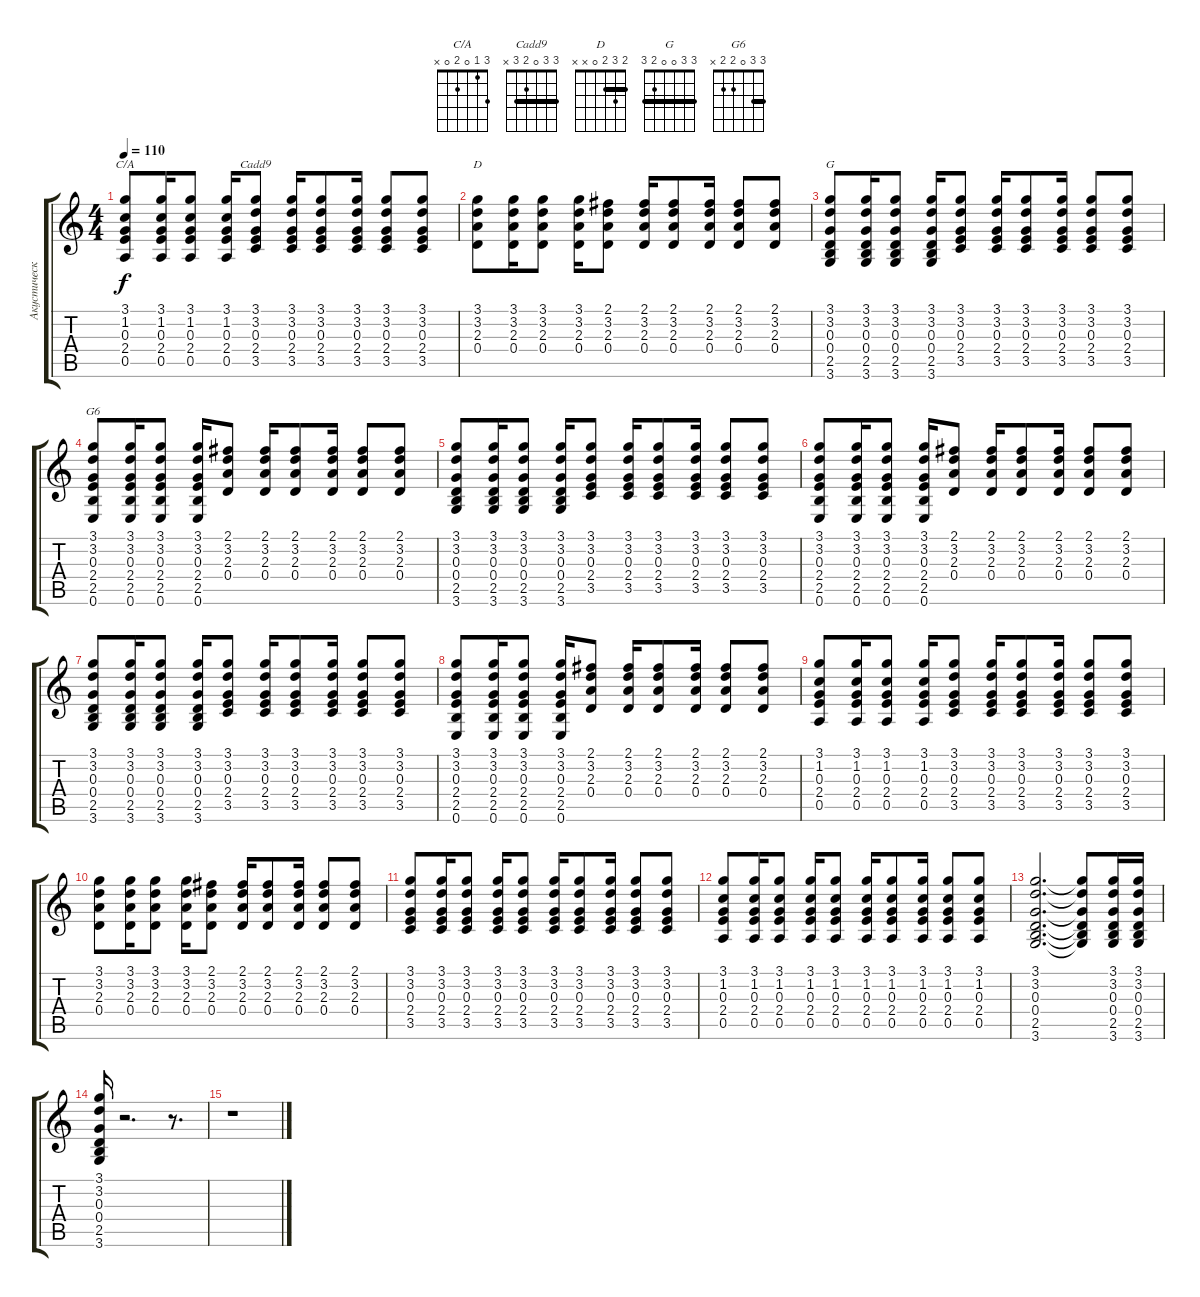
\track ("Акустическая Гитара" "Акустическ") {instrument acousticguitarsteel}
\staff {score tabs}
\tuning (E4 B3 G3 D3 A2 E2) {hide}
\chord ("C/A" 3 1 0 2 0 x)
\chord ("Cadd9" 3 3 0 2 3 x) {barre 3}
\chord ("D" 2 3 2 0 x x) {barre 2}
\chord ("G" 3 3 0 0 2 3) {barre 3}
\chord ("G6" 3 3 0 2 2 x) {barre 3}
\ts (4 4)
\tempo 110
\clef g2
\ks c
(3.1 1.2 0.3 2.4 0.5).8{ch "C/A" dy f} (3.1 1.2 0.3 2.4 0.5).16 (3.1 1.2 0.3 2.4 0.5).8 (3.1 1.2 0.3 2.4 0.5).16 (3.1 3.2 0.3 2.4 3.5).8{ch "Cadd9"} (3.1 3.2 0.3 2.4 3.5).16 (3.1 3.2 0.3 2.4 3.5).8 (3.1 3.2 0.3 2.4 3.5).16 (3.1 3.2 0.3 2.4 3.5).8 (3.1 3.2 0.3 2.4 3.5).8 |
(3.1 3.2 2.3 0.4).8{ch "D"} (3.1 3.2 2.3 0.4).16 (3.1 3.2 2.3 0.4).8 (3.1 3.2 2.3 0.4).16 (2.1 3.2 2.3 0.4).8 (2.1 3.2 2.3 0.4).16 (2.1 3.2 2.3 0.4).8 (2.1 3.2 2.3 0.4).16 (2.1 3.2 2.3 0.4).8 (2.1 3.2 2.3 0.4).8 |
(3.1 3.2 0.3 0.4 2.5 3.6).8{ch "G"} (3.1 3.2 0.3 0.4 2.5 3.6).16 (3.1 3.2 0.3 0.4 2.5 3.6).8 (3.1 3.2 0.3 0.4 2.5 3.6).16 (3.1 3.2 0.3 2.4 3.5).8 (3.1 3.2 0.3 2.4 3.5).16 (3.1 3.2 0.3 2.4 3.5).8 (3.1 3.2 0.3 2.4 3.5).16 (3.1 3.2 0.3 2.4 3.5).8 (3.1 3.2 0.3 2.4 3.5).8 |
(3.1 3.2 0.3 2.4 2.5 0.6).8{ch "G6"} (3.1 3.2 0.3 2.4 2.5 0.6).16 (3.1 3.2 0.3 2.4 2.5 0.6).8 (3.1 3.2 0.3 2.4 2.5 0.6).16 (2.1 3.2 2.3 0.4).8 (2.1 3.2 2.3 0.4).16 (2.1 3.2 2.3 0.4).8 (2.1 3.2 2.3 0.4).16 (2.1 3.2 2.3 0.4).8 (2.1 3.2 2.3 0.4).8 |
(3.1 3.2 0.3 0.4 2.5 3.6).8 (3.1 3.2 0.3 0.4 2.5 3.6).16 (3.1 3.2 0.3 0.4 2.5 3.6).8 (3.1 3.2 0.3 0.4 2.5 3.6).16 (3.1 3.2 0.3 2.4 3.5).8 (3.1 3.2 0.3 2.4 3.5).16 (3.1 3.2 0.3 2.4 3.5).8 (3.1 3.2 0.3 2.4 3.5).16 (3.1 3.2 0.3 2.4 3.5).8 (3.1 3.2 0.3 2.4 3.5).8 |
(3.1 3.2 0.3 2.4 2.5 0.6).8 (3.1 3.2 0.3 2.4 2.5 0.6).16 (3.1 3.2 0.3 2.4 2.5 0.6).8 (3.1 3.2 0.3 2.4 2.5 0.6).16 (2.1 3.2 2.3 0.4).8 (2.1 3.2 2.3 0.4).16 (2.1 3.2 2.3 0.4).8 (2.1 3.2 2.3 0.4).16 (2.1 3.2 2.3 0.4).8 (2.1 3.2 2.3 0.4).8 |
(3.1 3.2 0.3 0.4 2.5 3.6).8 (3.1 3.2 0.3 0.4 2.5 3.6).16 (3.1 3.2 0.3 0.4 2.5 3.6).8 (3.1 3.2 0.3 0.4 2.5 3.6).16 (3.1 3.2 0.3 2.4 3.5).8 (3.1 3.2 0.3 2.4 3.5).16 (3.1 3.2 0.3 2.4 3.5).8 (3.1 3.2 0.3 2.4 3.5).16 (3.1 3.2 0.3 2.4 3.5).8 (3.1 3.2 0.3 2.4 3.5).8 |
(3.1 3.2 0.3 2.4 2.5 0.6).8 (3.1 3.2 0.3 2.4 2.5 0.6).16 (3.1 3.2 0.3 2.4 2.5 0.6).8 (3.1 3.2 0.3 2.4 2.5 0.6).16 (2.1 3.2 2.3 0.4).8 (2.1 3.2 2.3 0.4).16 (2.1 3.2 2.3 0.4).8 (2.1 3.2 2.3 0.4).16 (2.1 3.2 2.3 0.4).8 (2.1 3.2 2.3 0.4).8 |
(3.1 1.2 0.3 2.4 0.5).8 (3.1 1.2 0.3 2.4 0.5).16 (3.1 1.2 0.3 2.4 0.5).8 (3.1 1.2 0.3 2.4 0.5).16 (3.1 3.2 0.3 2.4 3.5).8 (3.1 3.2 0.3 2.4 3.5).16 (3.1 3.2 0.3 2.4 3.5).8 (3.1 3.2 0.3 2.4 3.5).16 (3.1 3.2 0.3 2.4 3.5).8 (3.1 3.2 0.3 2.4 3.5).8 |
(3.1 3.2 2.3 0.4).8 (3.1 3.2 2.3 0.4).16 (3.1 3.2 2.3 0.4).8 (3.1 3.2 2.3 0.4).16 (2.1 3.2 2.3 0.4).8 (2.1 3.2 2.3 0.4).16 (2.1 3.2 2.3 0.4).8 (2.1 3.2 2.3 0.4).16 (2.1 3.2 2.3 0.4).8 (2.1 3.2 2.3 0.4).8 |
(3.1 3.2 0.3 2.4 3.5).8 (3.1 3.2 0.3 2.4 3.5).16 (3.1 3.2 0.3 2.4 3.5).8 (3.1 3.2 0.3 2.4 3.5).16 (3.1 3.2 0.3 2.4 3.5).8 (3.1 3.2 0.3 2.4 3.5).16 (3.1 3.2 0.3 2.4 3.5).8 (3.1 3.2 0.3 2.4 3.5).16 (3.1 3.2 0.3 2.4 3.5).8 (3.1 3.2 0.3 2.4 3.5).8 |
(3.1 1.2 0.3 2.4 0.5).8 (3.1 1.2 0.3 2.4 0.5).16 (3.1 1.2 0.3 2.4 0.5).8 (3.1 1.2 0.3 2.4 0.5).16 (3.1 1.2 0.3 2.4 0.5).8 (3.1 1.2 0.3 2.4 0.5).16 (3.1 1.2 0.3 2.4 0.5).8 (3.1 1.2 0.3 2.4 0.5).16 (3.1 1.2 0.3 2.4 0.5).8 (3.1 1.2 0.3 2.4 0.5).8 |
(3.1 3.2 0.3 0.4 2.5 3.6).2{d} (3.1{t} 3.2{t} 0.3{t} 0.4{t} 2.5{t} 3.6{t}).8 (3.1 3.2 0.3 0.4 2.5 3.6).16 (3.1 3.2 0.3 0.4 2.5 3.6).16 |
(3.1 3.2 0.3 0.4 2.5 3.6).16 r.2{d} r.8{d} |
r.1
